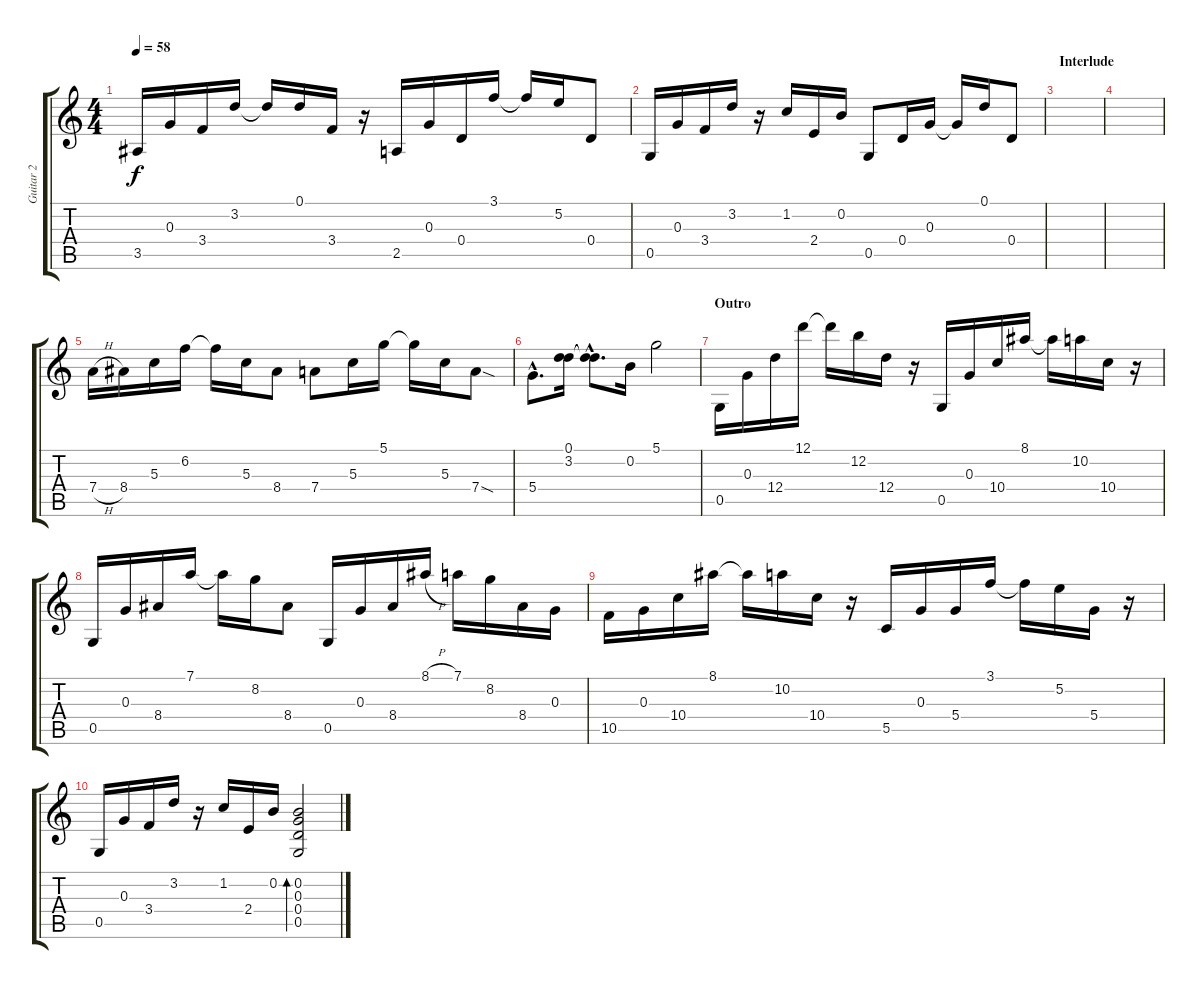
\track ("Guitar 2" "Guitar 2") {instrument acousticguitarnylon}
\staff {score tabs}
\tuning (D4 B3 G3 D3 G2 D2) {hide}
\ts (4 4)
\tempo 58
\clef g2
\ks c
3.5.16{dy f} 0.3.16 3.4.16 3.2.16 3.2{t}.16 0.1.16 3.4.16 r.16 2.5.16 0.3.16 0.4.16 3.1.16 3.1{t}.16 5.2.16 0.4.8 |
0.5.16 0.3.16 3.4.16 3.2.16 r.16 1.2.16 2.4.16 0.2.16 0.5.8 0.4.16 0.3.16 0.3{t}.16 0.1.16 0.4.8 |
\section ("" "Interlude")
|
|
7.4{h}.16 8.4.16 5.3.16 6.2.16 6.2{t}.16 5.3.16 8.4.8 7.4.8 5.3.16 5.1.16 5.1{t}.16 5.3.16 7.4{sod}.8 |
5.4{hac}.8{d} (0.1 3.2).16 (0.1{hac t} 3.2{hac t}).8{d} 0.2.16 5.1.2 |
\section ("" "Outro")
0.5.16 0.3.16 12.4.16 12.1.16 12.1{t}.16 12.2.16 12.4.16 r.16 0.5.16 0.3.16 10.4.16 8.1.16 8.1{t}.16 10.2.16 10.4.16 r.16 |
0.5.16 0.3.16 8.4.16 7.1.16 7.1{t}.16 8.2.16 8.4.8 0.5.16 0.3.16 8.4.16 8.1{h}.16 7.1.16 8.2.16 8.4.16 0.3.16 |
10.5.16 0.3.16 10.4.16 8.1.16 8.1{t}.16 10.2.16 10.4.16 r.16 5.5.16 0.3.16 5.4.16 3.1.16 3.1{t}.16 5.2.16 5.4.16 r.16 |
0.5.16 0.3.16 3.4.16 3.2.16 r.16 1.2.16 2.4.16 0.2.16 (0.2 0.3 0.4 0.5).2{bd 120}
